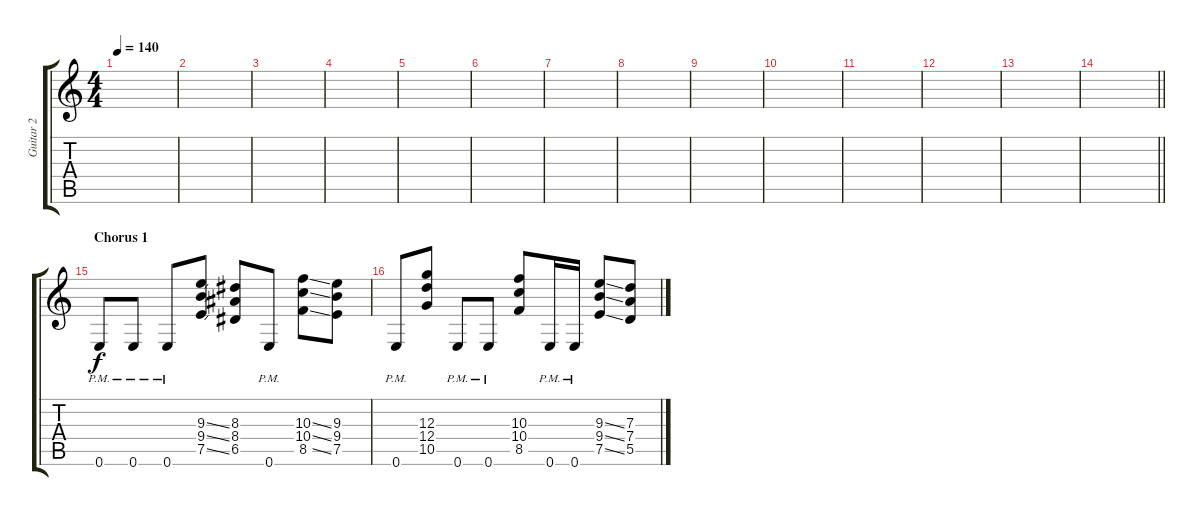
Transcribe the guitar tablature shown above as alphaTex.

\track ("Guitar 2" "Guitar 2") {instrument distortionguitar}
\staff {score tabs}
\tuning (E4 B3 G3 D3 A2 E2) {hide}
\ts (4 4)
\tempo 140
\clef g2
\ks c
|
|
|
|
|
|
|
|
|
|
|
|
|
\barLineRight lightlight
|
\section ("" "Chorus 1")
0.6{pm}.8 0.6{pm}.8 0.6{pm}.8 (9.3{ss} 9.4{ss} 7.5{ss}).8 (8.3 8.4 6.5).8 0.6{pm}.8 (10.3{ss} 10.4{ss} 8.5{ss}).8 (9.3 9.4 7.5).8 |
0.6{pm}.8 (12.3 12.4 10.5).8 0.6{pm}.8 0.6{pm}.8 (10.3 10.4 8.5).8 0.6{pm}.16 0.6{pm}.16 (9.3{ss} 9.4{ss} 7.5{ss}).8 (7.3 7.4 5.5).8
